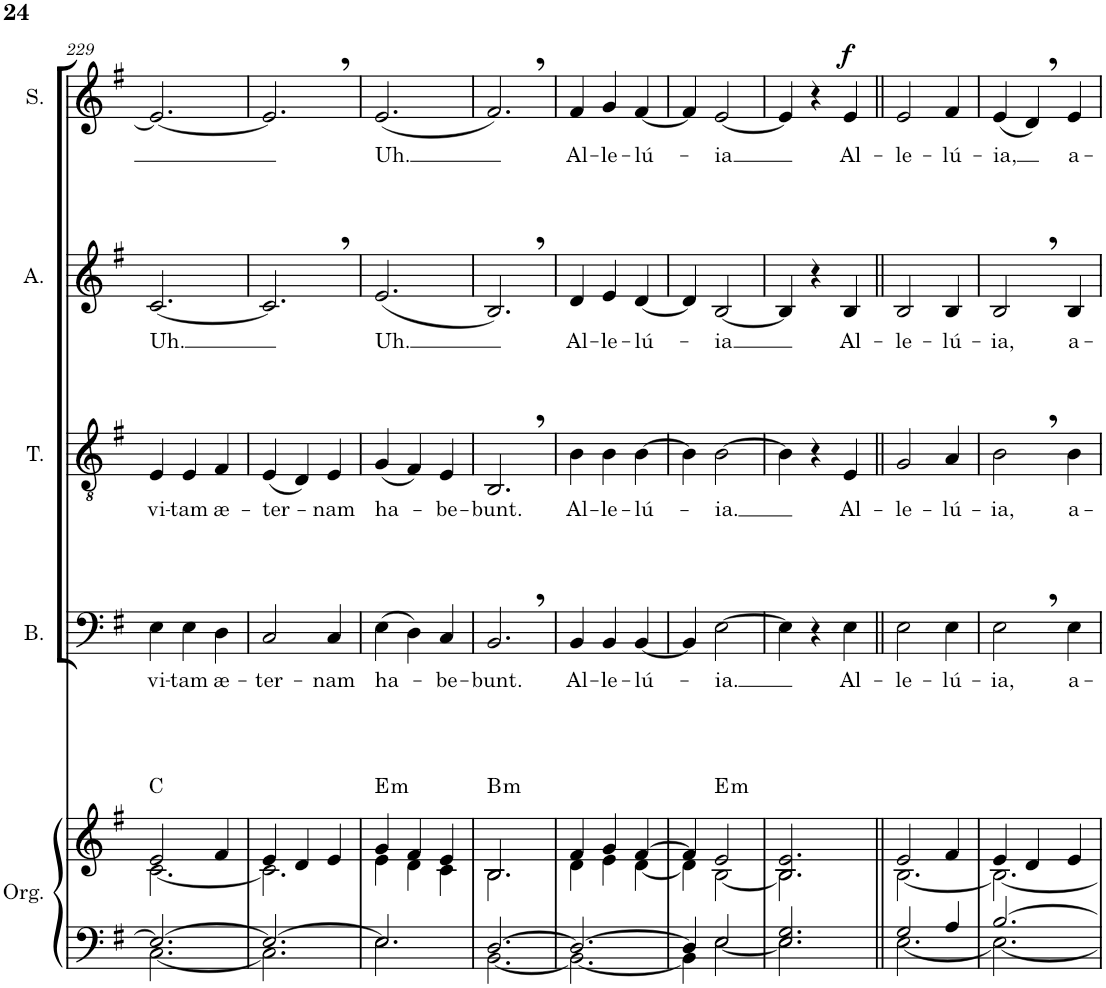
**kern	**kern	**harte	**kern	**text	**kern	**text	**kern	**text	**kern	**text	**dynam
*part5	*part5	*part5	*part4	*part4	*part3	*part3	*part2	*part2	*part1	*part1	*part1
*staff6	*staff5	*	*staff4	*staff4	*staff3	*staff3	*staff2	*staff2	*staff1	*staff1	*staff1
*I"Órgano	*	*	*I"Bajo	*	*I"Tenor	*	*I"Alto	*	*I"Soprano	*	*
*	*	*	*I'B.	*	*I'T.	*	*I'A.	*	*I'S.	*	*
!!LO:PB:g=z
*clefF4	*clefG2	*	*clefF4	*	*clefGv2	*	*clefG2	*	*clefG2	*	*
*k[f#]	*k[f#]	*	*k[f#]	*	*k[f#]	*	*k[f#]	*	*k[f#]	*	*
*M3/4	*M3/4	*	*M3/4	*	*M3/4	*	*M3/4	*	*M3/4	*	*
=229	=229	=229	=229	=229	=229	=229	=229	=229	=229	=229	=229
*^	*^	*	*	*	*	*	*	*	*	*	*
!	!	!	!	!	!	!LO:LY:b	!	!LO:LY:b	!	!LO:LY:b	!	!	!
2.E/_	[2.C\	2e/	[2.c\	C:maj	4E\	vi-	4E/	vi-	[2.c/	Uh.	2.e/_	.	.
!	!	!	!	!	!	!LO:LY:b	!	!LO:LY:b	!	!	!	!	!
.	.	.	.	.	4E\	-tam	4E/	-tam	.	.	.	.	.
!	!	!	!	!	!	!LO:LY:b	!	!LO:LY:b	!	!	!	!	!
.	.	4f#/	.	.	4D\	æ-	4F#/	æ-	.	.	.	.	.
=230	=230	=230	=230	=230	=230	=230	=230	=230	=230	=230	=230	=230	=230
!	!	!	!	!	!	!LO:LY:b	!	!LO:LY:b	!	!	!	!	!
2.E/_	2.C\]	4e/	2.c\]	.	2C/	-ter-	(4E/	-ter-	2.c,/]	.	2.e,/]	.	.
.	.	4d/	.	.	.	.	4D/)	.	.	.	.	.	.
!	!	!	!	!	!	!LO:LY:b	!	!LO:LY:b	!	!	!	!	!
.	.	4e/	.	.	4C/	-nam	4E/	-nam	.	.	.	.	.
=231	=231	=231	=231	=231	=231	=231	=231	=231	=231	=231	=231	=231	=231
!	!	!	!	!LO:H:kt=m	!	!LO:LY:b	!	!LO:LY:b	!	!LO:LY:b	!	!LO:LY:b	!
2.E/]	2.E\	4g/	4e\	E:min	(4E\	ha-	(4G/	ha-	(2.e/	Uh.	(2.e/	Uh.	.
.	.	4f#/	4d\	.	4D\)	.	4F#/)	.	.	.	.	.	.
!	!	!	!	!	!	!LO:LY:b	!	!LO:LY:b	!	!	!	!	!
.	.	4e/	4c\	.	4C/	-be-	4E/	-be-	.	.	.	.	.
=232	=232	=232	=232	=232	=232	=232	=232	=232	=232	=232	=232	=232	=232
!	!	!	!	!LO:H:kt=m	!	!LO:LY:b	!	!LO:LY:b	!	!	!	!	!
[2.D/	[2.BB\	2.B/	2.B\	B:min	2.BB,/	-bunt.	2.BB,/	-bunt.	2.B,/)	.	2.f#,/)	.	.
=233	=233	=233	=233	=233	=233	=233	=233	=233	=233	=233	=233	=233	=233
!	!	!	!	!	!	!LO:LY:b	!	!LO:LY:b	!	!LO:LY:b	!	!LO:LY:b	!
2.D/_	2.BB\_	4f#/	4d\	.	4BB/	Al-	4B\	Al-	4d/	-Al-	4f#/	-Al-	.
!	!	!	!	!	!	!LO:LY:b	!	!LO:LY:b	!	!LO:LY:b	!	!LO:LY:b	!
.	.	4g/	4e\	.	4BB/	-le-	4B\	-le-	4e/	-le-	4g/	-le-	.
!	!	!	!	!	!	!LO:LY:b	!	!LO:LY:b	!	!LO:LY:b	!	!LO:LY:b	!
.	.	[4f#/	[4d\	.	[4BB/	-lú-	[4B\	-lú-	[4d/	-lú-	[4f#/	-lú-	.
=234	=234	=234	=234	=234	=234	=234	=234	=234	=234	=234	=234	=234	=234
4D/]	4BB\]	4f#/]	4d\]	.	4BB/]	.	4B\]	.	4d/]	.	4f#/]	.	.
!	!	!	!	!LO:H:kt=m	!	!LO:LY:b	!	!LO:LY:b	!	!LO:LY:b	!	!LO:LY:b	!
2E/	[2E\	2e/	[2B\	E:min	[2E\	-ia.	[2B\	-ia.	[2B/	-ia	[2e/	-ia	.
=235	=235	=235	=235	=235	=235	=235	=235	=235	=235	=235	=235	=235	=235
2.E/ 2.G/	2.E\]	2.B/ 2.e/	2.B\]	.	4E\]	.	4B\]	.	4B/]	.	4e/]	.	.
.	.	.	.	.	4r	.	4r	.	4r	.	4r	.	.
!	!	!	!	!	!	!LO:LY:b	!	!LO:LY:b	!	!LO:LY:b	!	!LO:LY:b	!LO:DY:a
.	.	.	.	.	4E\	Al-	4E/	Al-	4B/	Al-	4e/	Al-	f
=236||	=236||	=236||	=236||	=236||	=236||	=236||	=236||	=236||	=236||	=236||	=236||	=236||	=236||
!	!	!	!	!	!	!LO:LY:b	!	!LO:LY:b	!	!LO:LY:b	!	!LO:LY:b	!
2G/	[2.E\	2e/	[2.B\	.	2E\	-le-	2G/	-le-	2B/	-le-	2e/	-le-	.
!	!	!	!	!	!	!LO:LY:b	!	!LO:LY:b	!	!LO:LY:b	!	!LO:LY:b	!
4A/	.	4f#/	.	.	4E\	-lú-	4A/	-lú-	4B/	-lú-	4f#/	-lú-	.
=237	=237	=237	=237	=237	=237	=237	=237	=237	=237	=237	=237	=237	=237
!	!	!	!	!	!	!LO:LY:b	!	!LO:LY:b	!	!LO:LY:b	!	!LO:LY:b	!
[2.B/	2.E\_	4e/	2.B\_	.	2E,\	-ia,	2B,\	-ia,	2B,/	-ia,	(4e/	-ia,	.
.	.	4d/	.	.	.	.	.	.	.	.	4d,/)	.	.
!	!	!	!	!	!	!LO:LY:b	!	!LO:LY:b	!	!LO:LY:b	!	!LO:LY:b	!
.	.	4e/	.	.	4E\	a-	4B\	a-	4B/	a-	4e/	a-	.
*v	*v	*	*	*	*	*	*	*	*	*	*	*	*
*	*v	*v	*	*	*	*	*	*	*	*	*	*
=	=	=	=	=	=	=	=	=	=	=	=
*-	*-	*-	*-	*-	*-	*-	*-	*-	*-	*-	*-
